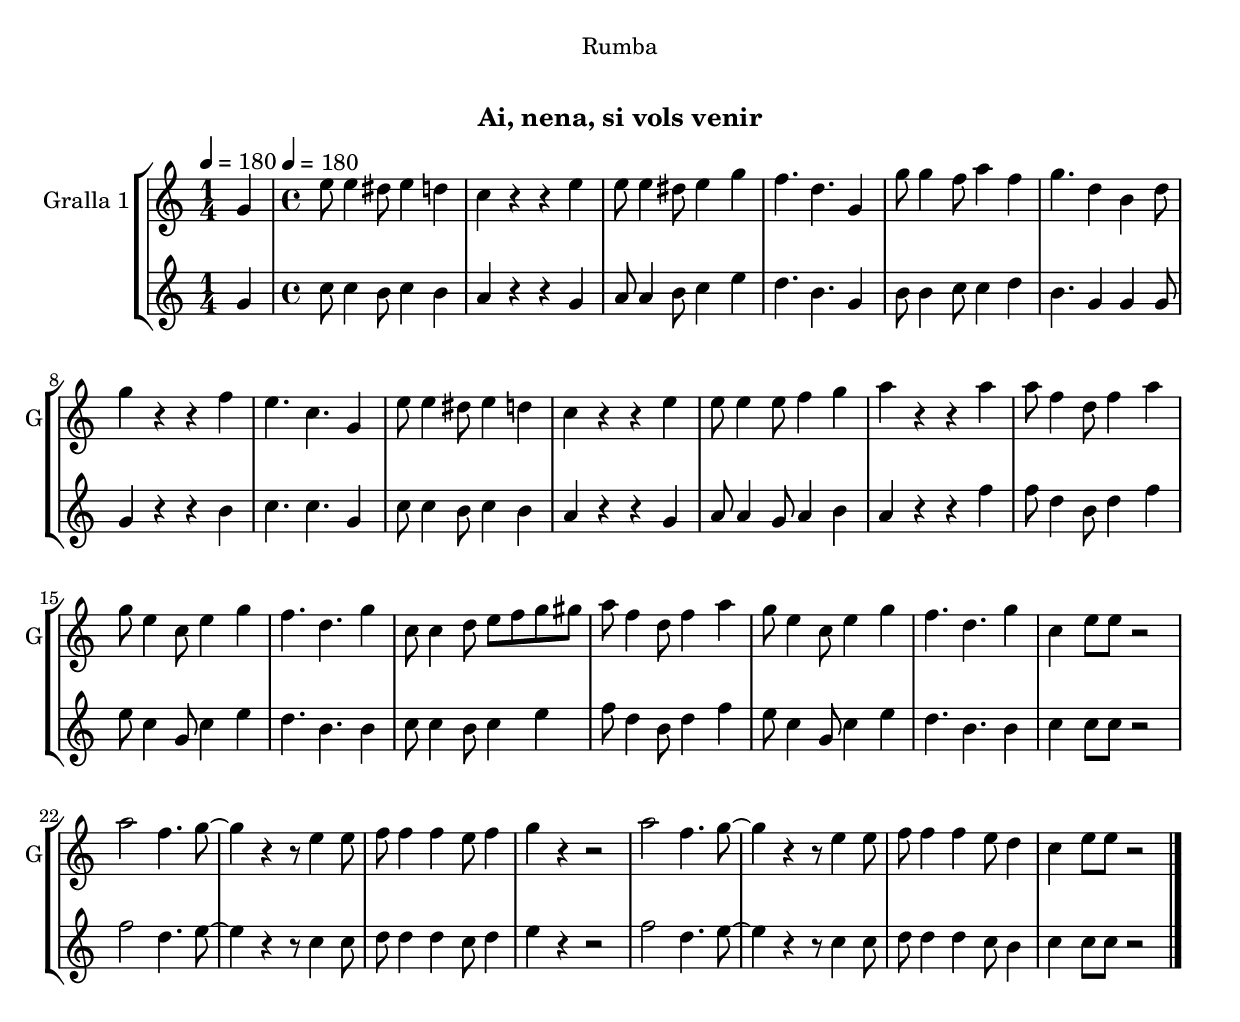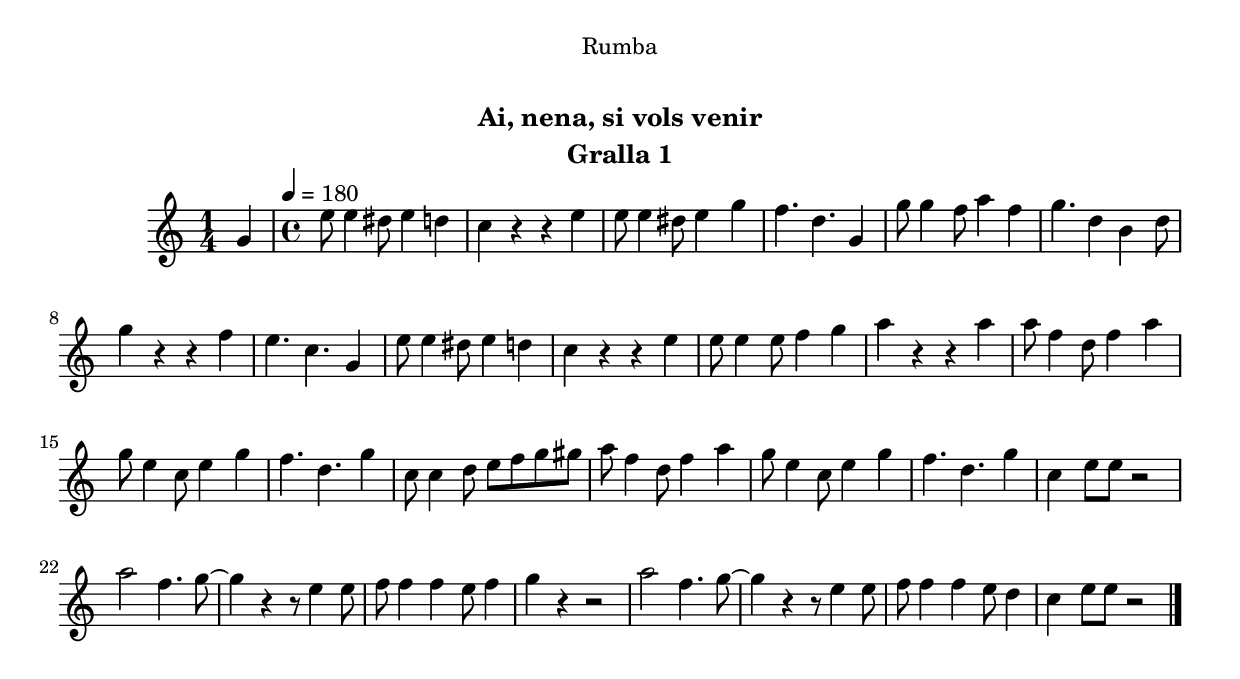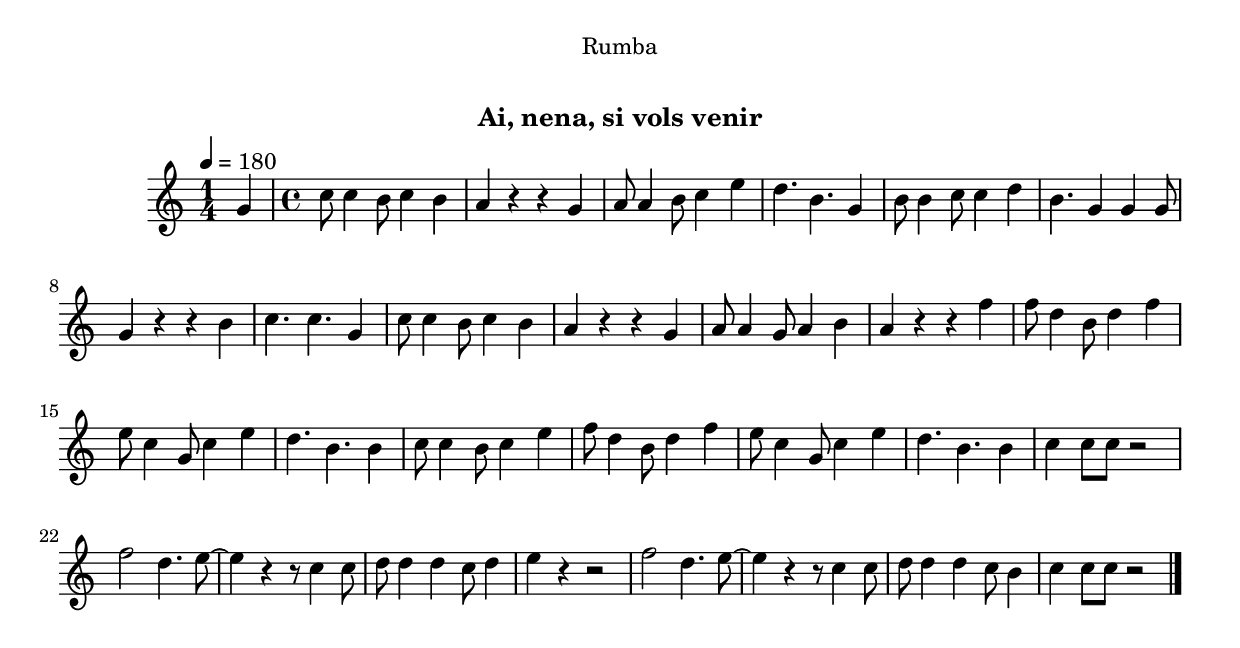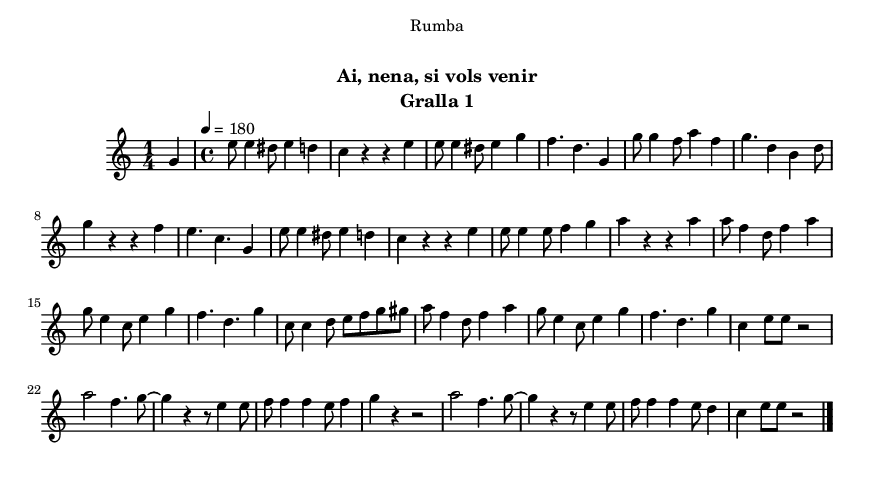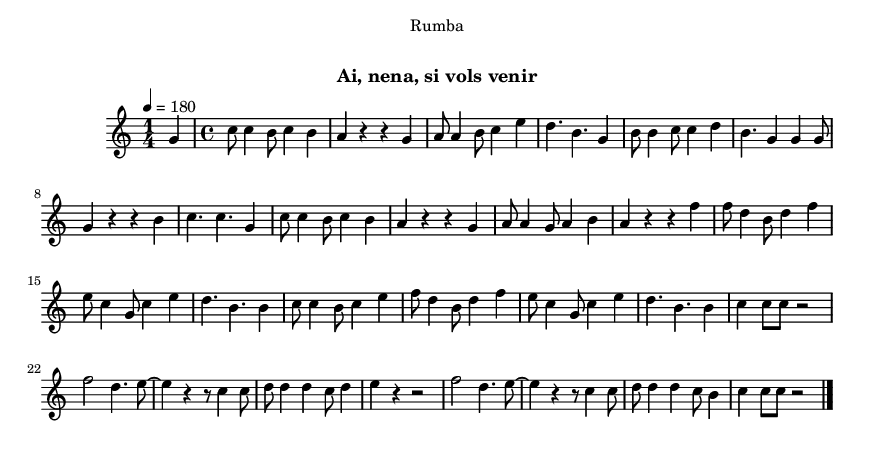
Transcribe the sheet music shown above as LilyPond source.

\version "2.16.0"

\header {
  dedication="Rumba"
  title="  "
  subtitle="Ai, nena, si vols venir"
  subsubtitle=""
  poet=""
  meter=""
  piece=""
  composer=""
  arranger=""
  opus=""
  instrument=""
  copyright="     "
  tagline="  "
}

liniaroAa =
\relative g'
{
  \clef treble
  \key c \major
  \time 1/4
  g4 \tempo 4 = 180  |
  \time 4/4   e'8 e4 dis8 e4 d  |
  c4 r r e  |
  e8 e4 dis8 e4 g  |
  %05
  f4. d g,4  |
  g'8 g4 f8 a4 f  |
  g4. d4 b d8  |
  g4 r r f  |
  e4. c g4  |
  %10
  e'8 e4 dis8 e4 d  |
  c4 r r e  |
  e8 e4 e8 f4 g  |
  a4 r r a  |
  a8 f4 d8 f4 a  |
  %15
  g8 e4 c8 e4 g  |
  f4. d g4  |
  c,8 c4 d8 e f g gis  |
  a8 f4 d8 f4 a  |
  g8 e4 c8 e4 g  |
  %20
  f4. d g4  |
  c,4 e8 e r2  |
  a2 f4. g8 ~  |
  g4 r r8 e4 e8  |
  f8 f4 f e8 f4  |
  %25
  g4 r4 r2  | % troigo!
  a2 f4. g8 ~  |
  g4 r r8 e4 e8  |
  f8 f4 f e8 d4  |
  c4 e8 e r2  \bar "|."
}

liniaroAb =
\relative g'
{
  \tempo 4 = 180
  \clef treble
  \key c \major
  \time 1/4
  g4  |
  \time 4/4   c8 c4 b8 c4 b  |
  a4 r r g  |
  a8 a4 b8 c4 e  |
  %05
  d4. b g4  |
  b8 b4 c8 c4 d  |
  b4. g4 g g8  |
  g4 r r b  |
  c4. c g4  |
  %10
  c8 c4 b8 c4 b  |
  a4 r r g  |
  a8 a4 g8 a4 b  |
  a4 r r f'  |
  f8 d4 b8 d4 f  |
  %15
  e8 c4 g8 c4 e  |
  d4. b b4  |
  c8 c4 b8 c4 e  |
  f8 d4 b8 d4 f  |
  e8 c4 g8 c4 e  |
  %20
  d4. b b4  |
  c4 c8 c r2  |
  f2 d4. e8 ~  |
  e4 r r8 c4 c8  |
  d8 d4 d c8 d4  |
  %25
  e4 r4 r2  | % troigo!
  f2 d4. e8 ~  |
  e4 r r8 c4 c8  |
  d8 d4 d c8 b4  |
  c4 c8 c r2  \bar "|."
}

\book {

\paper {
  print-page-number = false
}

\bookpart {
  \score {
    \new StaffGroup {
      \override Score.RehearsalMark #'self-alignment-X = #LEFT
      <<
        \new Staff \with {instrumentName = #"Gralla 1" shortInstrumentName = #"G"} \liniaroAa
        \new Staff \with {instrumentName = #"" shortInstrumentName = #" "} \liniaroAb
      >>
    }
    \layout {}
  }\score { \unfoldRepeats
    \new StaffGroup {
      \override Score.RehearsalMark #'self-alignment-X = #LEFT
      <<
        \new Staff \with {instrumentName = #"Gralla 1" shortInstrumentName = #"G"} \liniaroAa
        \new Staff \with {instrumentName = #"" shortInstrumentName = #" "} \liniaroAb
      >>
    }
    \midi {}
  }
}

\bookpart {
  \header {instrument="Gralla 1"}
  \score {
    \new StaffGroup {
      \override Score.RehearsalMark #'self-alignment-X = #LEFT
      <<
        \new Staff \liniaroAa
      >>
    }
    \layout {}
  }\score { \unfoldRepeats
    \new StaffGroup {
      \override Score.RehearsalMark #'self-alignment-X = #LEFT
      <<
        \new Staff \liniaroAa
      >>
    }
    \midi {}
  }
}

\bookpart {
  \header {instrument=""}
  \score {
    \new StaffGroup {
      \override Score.RehearsalMark #'self-alignment-X = #LEFT
      <<
        \new Staff \liniaroAb
      >>
    }
    \layout {}
  }\score { \unfoldRepeats
    \new StaffGroup {
      \override Score.RehearsalMark #'self-alignment-X = #LEFT
      <<
        \new Staff \liniaroAb
      >>
    }
    \midi {}
  }
}

}

\book {

\paper {
  print-page-number = false
  #(set-paper-size "a6landscape")
  #(layout-set-staff-size 14)
}

\bookpart {
  \header {instrument="Gralla 1"}
  \score {
    \new StaffGroup {
      \override Score.RehearsalMark #'self-alignment-X = #LEFT
      <<
        \new Staff \liniaroAa
      >>
    }
    \layout {}
  }
}

\bookpart {
  \header {instrument=""}
  \score {
    \new StaffGroup {
      \override Score.RehearsalMark #'self-alignment-X = #LEFT
      <<
        \new Staff \liniaroAb
      >>
    }
    \layout {}
  }
}

}

